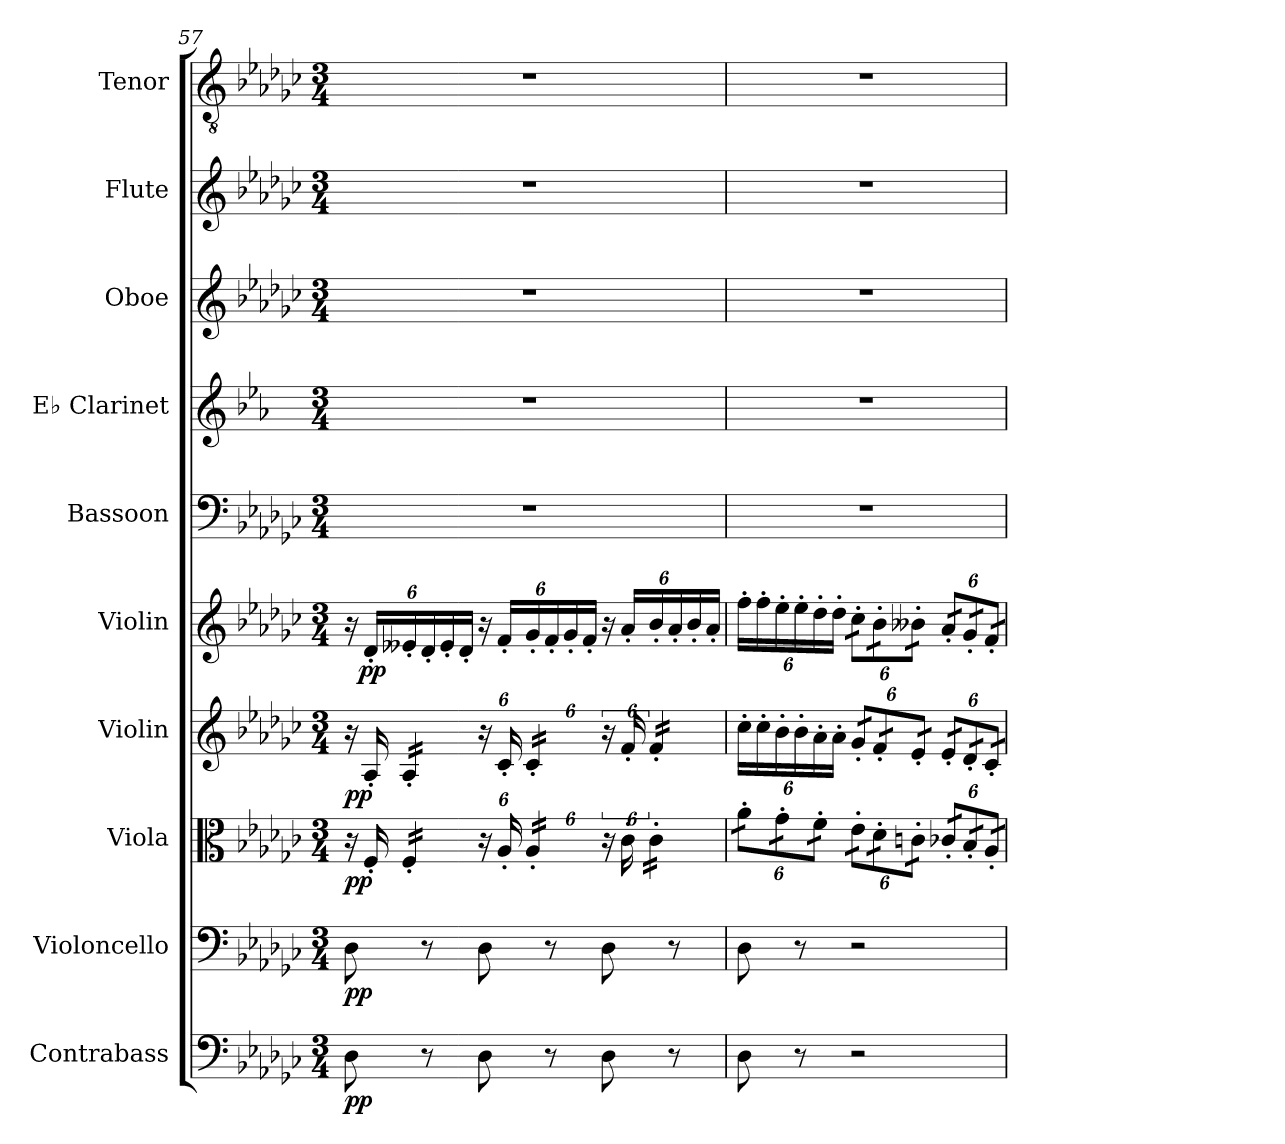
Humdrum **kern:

**kern	**dynam	**kern	**dynam	**kern	**dynam	**kern	**dynam	**kern	**dynam	**kern	**kern	**kern	**kern	**kern
*part10	*part10	*part9	*part9	*part8	*part8	*part7	*part7	*part6	*part6	*part5	*part4	*part3	*part2	*part1
*staff10	*staff10	*staff9	*staff9	*staff8	*staff8	*staff7	*staff7	*staff6	*staff6	*staff5	*staff4	*staff3	*staff2	*staff1
*I"Contrabass	*	*I"Violoncello	*	*I"Viola	*	*I"Violin	*	*I"Violin	*	*I"Bassoon	*I"E♭ Clarinet	*I"Oboe	*I"Flute	*I"Tenor
*I'Cb.	*	*I'Vc.	*	*I'Vla.	*	*I'Vln.	*	*I'Vln.	*	*I'Bsn.	*I'E♭ Cl.	*I'Ob.	*I'Fl.	*I'T.
!!LO:PB:g=z
*clefF4	*	*clefF4	*	*clefC3	*	*clefG2	*	*clefG2	*	*clefF4	*clefG2	*clefG2	*clefG2	*clefGv2
*ITrd7c12	*	*	*	*	*	*	*	*	*	*	*ITrd-2c-3	*	*	*
*k[b-e-a-d-g-c-]	*	*k[b-e-a-d-g-c-]	*	*k[b-e-a-d-g-c-]	*	*k[b-e-a-d-g-c-]	*	*k[b-e-a-d-g-c-]	*	*k[b-e-a-d-g-c-]	*k[b-e-a-d-g-c-]	*k[b-e-a-d-g-c-]	*k[b-e-a-d-g-c-]	*k[b-e-a-d-g-c-]
*M3/4	*	*M3/4	*	*M3/4	*	*M3/4	*	*M3/4	*	*M3/4	*M3/4	*M3/4	*M3/4	*M3/4
*MM50	*	*MM50	*	*MM50	*	*MM50	*	*MM50	*	*MM50	*MM50	*MM50	*MM50	*MM50
*	*	*	*	*Xbrackettup	*	*Xbrackettup	*	*Xbrackettup	*	*	*	*	*	*
=57	=57	=57	=57	=57	=57	=57	=57	=57	=57	=57	=57	=57	=57	=57
!	!LO:DY:b	!	!LO:DY:b	!	!LO:DY:b	!	!LO:DY:b	!	!	!	!	!	!	!
8DD-\	pp	8D-\	pp	24r	pp	24r	pp	24r	.	2.r	2.r	2.r	2.r	2.r
!	!	!	!	!	!	!	!	!	!LO:DY:b	!	!	!	!	!
.	.	.	.	24F'/	.	24A-'/	.	24d-'/LL	pp	.	.	.	.	.
*	*	*	*	*tremolo	*	*	*	*	*	*	*	*	*	*
*	*	*	*	*	*	*tremolo	*	*	*	*	*	*	*	*
.	.	.	.	24F'/LL	.	24A-'/LL	.	24e--X'/	.	.	.	.	.	.
8r	.	8r	.	24F'/	.	24A-'/	.	24d-'/	.	.	.	.	.	.
.	.	.	.	24F'/	.	24A-'/	.	24e--'/	.	.	.	.	.	.
.	.	.	.	24F'/JJ	.	24A-'/JJ	.	24d-'/JJ	.	.	.	.	.	.
*	*	*	*	*	*	*Xtremolo	*	*	*	*	*	*	*	*
*	*	*	*	*Xtremolo	*	*	*	*	*	*	*	*	*	*
8DD-\	.	8D-\	.	24r	.	24r	.	24r	.	.	.	.	.	.
.	.	.	.	24A-'/	.	24c-'/	.	24f'/LL	.	.	.	.	.	.
*	*	*	*	*tremolo	*	*	*	*	*	*	*	*	*	*
*	*	*	*	*	*	*tremolo	*	*	*	*	*	*	*	*
.	.	.	.	24A-'/LL	.	24c-'/LL	.	24g-'/	.	.	.	.	.	.
8r	.	8r	.	24A-'/	.	24c-'/	.	24f'/	.	.	.	.	.	.
.	.	.	.	24A-'/	.	24c-'/	.	24g-'/	.	.	.	.	.	.
.	.	.	.	24A-'/JJ	.	24c-'/JJ	.	24f'/JJ	.	.	.	.	.	.
*	*	*	*	*	*	*Xtremolo	*	*	*	*	*	*	*	*
*	*	*	*	*Xtremolo	*	*	*	*	*	*	*	*	*	*
*	*	*	*	*brackettup	*	*brackettup	*	*	*	*	*	*	*	*
8DD-\	.	8D-\	.	24r	.	24r	.	24r	.	.	.	.	.	.
.	.	.	.	24c-'\	.	24f'/	.	24a-'/LL	.	.	.	.	.	.
*	*	*	*	*tremolo	*	*	*	*	*	*	*	*	*	*
*	*	*	*	*	*	*tremolo	*	*	*	*	*	*	*	*
.	.	.	.	24c-'\LL	.	24f'/LL	.	24b-'/	.	.	.	.	.	.
8r	.	8r	.	24c-'\	.	24f'/	.	24a-'/	.	.	.	.	.	.
.	.	.	.	24c-'\	.	24f'/	.	24b-'/	.	.	.	.	.	.
.	.	.	.	24c-'\JJ	.	24f'/JJ	.	24a-'/JJ	.	.	.	.	.	.
*	*	*	*	*	*	*Xtremolo	*	*	*	*	*	*	*	*
=58	=58	=58	=58	=58	=58	=58	=58	=58	=58	=58	=58	=58	=58	=58
*	*	*	*	*Xbrackettup	*	*Xbrackettup	*	*	*	*	*	*	*	*
8DD-\	.	8D-\	.	24a-'\LL	.	24cc-'\LL	.	24ff'\LL	.	2.r	2.r	2.r	2.r	2.r
.	.	.	.	24a-'\	.	24cc-'\	.	24ff'\	.	.	.	.	.	.
.	.	.	.	24g-'\	.	24b-'\	.	24ee-'\	.	.	.	.	.	.
8r	.	8r	.	24g-'\	.	24b-'\	.	24ee-'\	.	.	.	.	.	.
.	.	.	.	24f'\	.	24a-'\	.	24dd-'\	.	.	.	.	.	.
.	.	.	.	24f'\JJ	.	24a-'\JJ	.	24dd-'\JJ	.	.	.	.	.	.
*	*	*	*	*	*	*tremolo	*	*	*	*	*	*	*	*
*	*	*	*	*	*	*	*	*tremolo	*	*	*	*	*	*
2r	.	2r	.	24e-'\LL	.	24g-'/LL	.	24cc-'\LL	.	.	.	.	.	.
.	.	.	.	24e-'\	.	24g-'/	.	24cc-'\	.	.	.	.	.	.
.	.	.	.	24d-'\	.	24f'/	.	24b-'\	.	.	.	.	.	.
.	.	.	.	24d-'\	.	24f'/	.	24b-'\	.	.	.	.	.	.
.	.	.	.	24cn'\	.	24e-'/	.	24b--X'\	.	.	.	.	.	.
.	.	.	.	24cn'\JJ	.	24e-'/JJ	.	24b--X'\JJ	.	.	.	.	.	.
.	.	.	.	24c-X'/LL	.	24e-'/LL	.	24a-'/LL	.	.	.	.	.	.
.	.	.	.	24c-X'/	.	24e-'/	.	24a-'/	.	.	.	.	.	.
.	.	.	.	24B-'/	.	24d-'/	.	24g-'/	.	.	.	.	.	.
.	.	.	.	24B-'/	.	24d-'/	.	24g-'/	.	.	.	.	.	.
.	.	.	.	24A-'/	.	24c-'/	.	24f'/	.	.	.	.	.	.
.	.	.	.	24A-'/JJ	.	24c-'/JJ	.	24f'/JJ	.	.	.	.	.	.
*	*	*	*	*	*	*	*	*Xtremolo	*	*	*	*	*	*
*	*	*	*	*	*	*Xtremolo	*	*	*	*	*	*	*	*
*	*	*	*	*Xtremolo	*	*	*	*	*	*	*	*	*	*
=	=	=	=	=	=	=	=	=	=	=	=	=	=	=
*-	*-	*-	*-	*-	*-	*-	*-	*-	*-	*-	*-	*-	*-	*-
